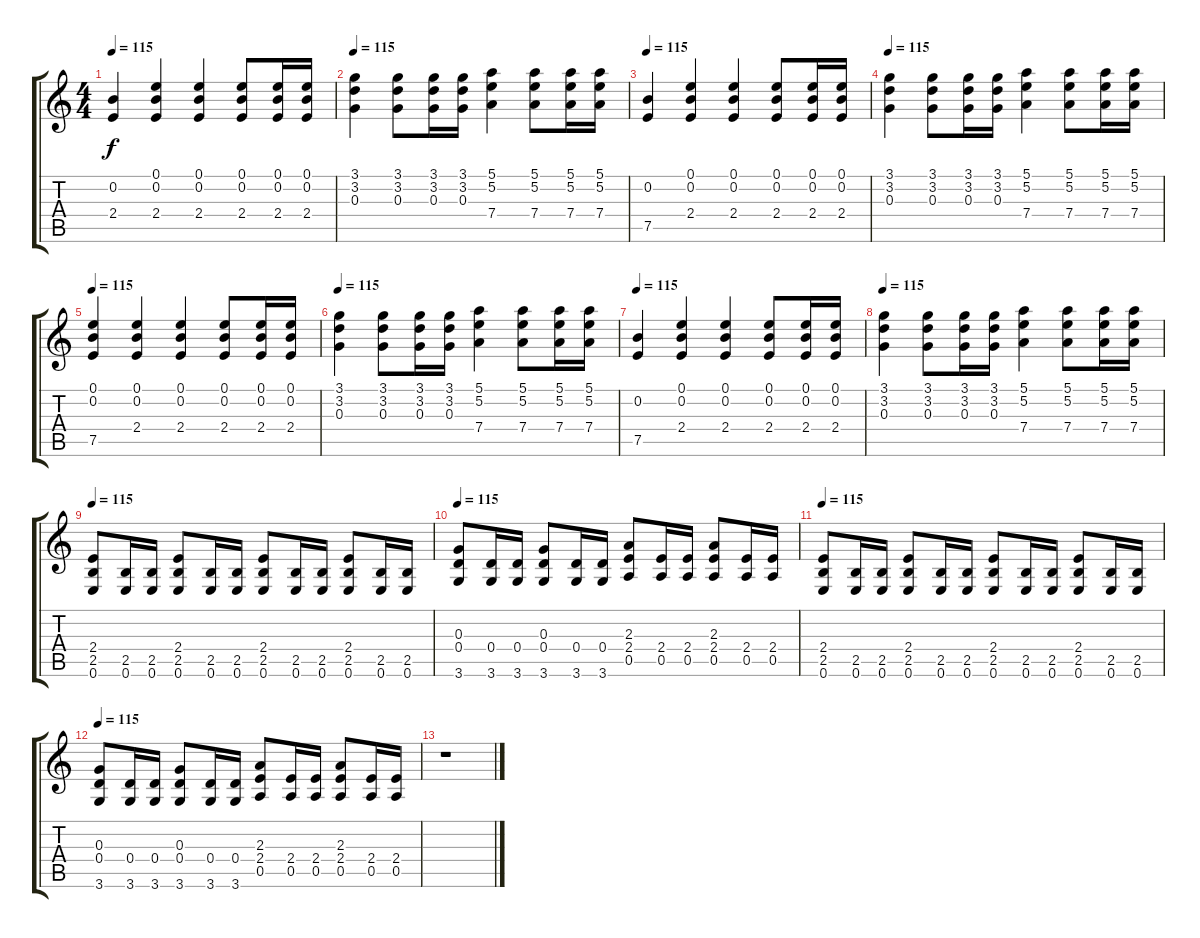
\track "" {instrument acousticguitarsteel}
\staff {score tabs}
\tuning (E4 B3 G3 D3 A2 E2) {hide}
\ts (4 4)
\tempo 115
\clef g2
\ks c
(0.2 2.4).4{dy f volume 12} (0.1 0.2 2.4).4 (0.1 0.2 2.4).4 (0.1 0.2 2.4).8 (0.1 0.2 2.4).16 (0.1 0.2 2.4).16 |
\tempo 115
(3.1 3.2 0.3).4 (3.1 3.2 0.3).8 (3.1 3.2 0.3).16 (3.1 3.2 0.3).16 (5.1 5.2 7.4).4 (5.1 5.2 7.4).8 (5.1 5.2 7.4).16 (5.1 5.2 7.4).16 |
\tempo 115
(0.2 7.5).4 (0.1 0.2 2.4).4 (0.1 0.2 2.4).4 (0.1 0.2 2.4).8 (0.1 0.2 2.4).16 (0.1 0.2 2.4).16 |
\tempo 115
(3.1 3.2 0.3).4 (3.1 3.2 0.3).8 (3.1 3.2 0.3).16 (3.1 3.2 0.3).16 (5.1 5.2 7.4).4 (5.1 5.2 7.4).8 (5.1 5.2 7.4).16 (5.1 5.2 7.4).16 |
\tempo 115
(0.1 0.2 7.5).4 (0.1 0.2 2.4).4 (0.1 0.2 2.4).4 (0.1 0.2 2.4).8 (0.1 0.2 2.4).16 (0.1 0.2 2.4).16 |
\tempo 115
(3.1 3.2 0.3).4 (3.1 3.2 0.3).8 (3.1 3.2 0.3).16 (3.1 3.2 0.3).16 (5.1 5.2 7.4).4 (5.1 5.2 7.4).8 (5.1 5.2 7.4).16 (5.1 5.2 7.4).16 |
\tempo 115
(0.2 7.5).4 (0.1 0.2 2.4).4 (0.1 0.2 2.4).4 (0.1 0.2 2.4).8 (0.1 0.2 2.4).16 (0.1 0.2 2.4).16 |
\tempo 115
(3.1 3.2 0.3).4 (3.1 3.2 0.3).8 (3.1 3.2 0.3).16 (3.1 3.2 0.3).16 (5.1 5.2 7.4).4 (5.1 5.2 7.4).8 (5.1 5.2 7.4).16 (5.1 5.2 7.4).16 |
\tempo 115
(2.4 2.5 0.6).8 (2.5 0.6).16 (2.5 0.6).16 (2.4 2.5 0.6).8 (2.5 0.6).16 (2.5 0.6).16 (2.4 2.5 0.6).8 (2.5 0.6).16 (2.5 0.6).16 (2.4 2.5 0.6).8 (2.5 0.6).16 (2.5 0.6).16 |
\tempo 115
(0.3 0.4 3.6).8 (0.4 3.6).16 (0.4 3.6).16 (0.3 0.4 3.6).8 (0.4 3.6).16 (0.4 3.6).16 (2.3 2.4 0.5).8 (2.4 0.5).16 (2.4 0.5).16 (2.3 2.4 0.5).8 (2.4 0.5).16 (2.4 0.5).16 |
\tempo 115
(2.4 2.5 0.6).8 (2.5 0.6).16 (2.5 0.6).16 (2.4 2.5 0.6).8 (2.5 0.6).16 (2.5 0.6).16 (2.4 2.5 0.6).8 (2.5 0.6).16 (2.5 0.6).16 (2.4 2.5 0.6).8 (2.5 0.6).16 (2.5 0.6).16 |
\tempo 115
(0.3 0.4 3.6).8 (0.4 3.6).16 (0.4 3.6).16 (0.3 0.4 3.6).8 (0.4 3.6).16 (0.4 3.6).16 (2.3 2.4 0.5).8 (2.4 0.5).16 (2.4 0.5).16 (2.3 2.4 0.5).8 (2.4 0.5).16 (2.4 0.5).16 |
r.1
